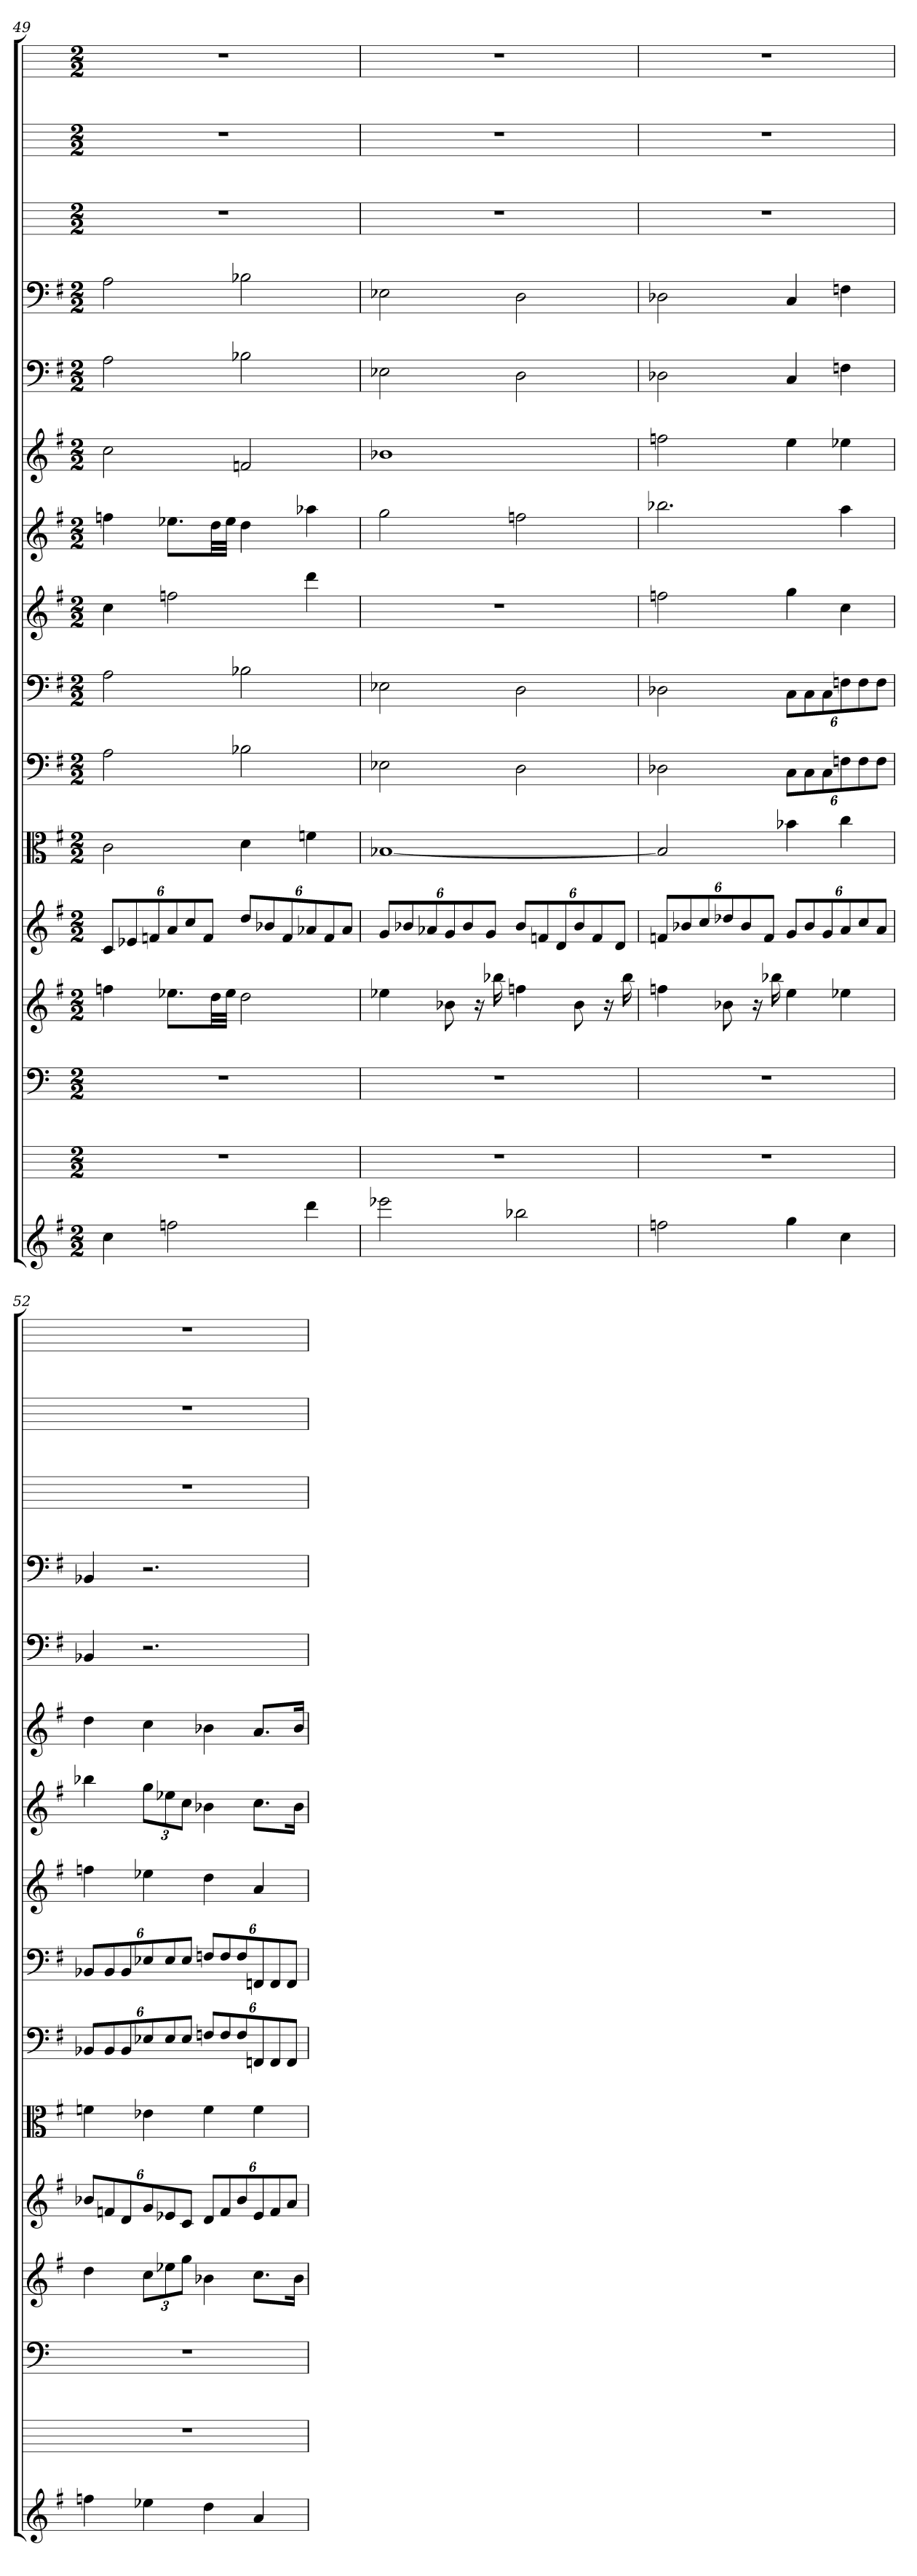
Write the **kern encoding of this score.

**kern	**kern	**kern	**kern	**kern	**kern	**kern	**kern	**kern	**kern	**kern	**kern	**kern	**kern	**kern	**kern
*part16	*part15	*part14	*part13	*part12	*part11	*part10	*part9	*part8	*part7	*part6	*part5	*part4	*part3	*part2	*part1
*staff16	*staff15	*staff14	*staff13	*staff12	*staff11	*staff10	*staff9	*staff8	*staff7	*staff6	*staff5	*staff4	*staff3	*staff2	*staff1
*	*	*clefF4	*	*	*clefC3	*clefF4	*clefF4	*	*	*	*clefF4	*clefF4	*	*	*
*k[f#]	*k[]	*k[]	*k[f#]	*k[f#]	*k[f#]	*k[f#]	*k[f#]	*k[f#]	*k[f#]	*k[f#]	*k[f#]	*k[f#]	*k[]	*k[]	*k[]
*M2/2	*M2/2	*M2/2	*M2/2	*M2/2	*M2/2	*M2/2	*M2/2	*M2/2	*M2/2	*M2/2	*M2/2	*M2/2	*M2/2	*M2/2	*M2/2
=49	=49	=49	=49	=49	=49	=49	=49	=49	=49	=49	=49	=49	=49	=49	=49
4cc	1r	1r	4ffn	12cL	2c	2A	2A	4cc	4ffn	2cc	2A	2A	1r	1r	1r
.	.	.	.	12e-X	.	.	.	.	.	.	.	.	.	.	.
.	.	.	.	12fn	.	.	.	.	.	.	.	.	.	.	.
2ffn	.	.	8.ee-XL	12a	.	.	.	2ffn	8.ee-XL	.	.	.	.	.	.
.	.	.	.	12cc	.	.	.	.	.	.	.	.	.	.	.
.	.	.	.	12fJ	.	.	.	.	.	.	.	.	.	.	.
.	.	.	32ddLL	.	.	.	.	.	32ddLL	.	.	.	.	.	.
.	.	.	32ee-JJJ	.	.	.	.	.	32ee-JJJ	.	.	.	.	.	.
.	.	.	2dd	12ddL	4d	2B-X	2B-X	.	4dd	2fn	2B-X	2B-X	.	.	.
.	.	.	.	12b-X	.	.	.	.	.	.	.	.	.	.	.
.	.	.	.	12f	.	.	.	.	.	.	.	.	.	.	.
4ddd	.	.	.	12a-X	4fn	.	.	4ddd	4aa-X	.	.	.	.	.	.
.	.	.	.	12f	.	.	.	.	.	.	.	.	.	.	.
.	.	.	.	12a-J	.	.	.	.	.	.	.	.	.	.	.
=50	=50	=50	=50	=50	=50	=50	=50	=50	=50	=50	=50	=50	=50	=50	=50
2eee-X	1r	1r	4ee-X	12gL	[1B-X	2E-X	2E-X	1r	2gg	1b-X	2E-X	2E-X	1r	1r	1r
.	.	.	.	12b-X	.	.	.	.	.	.	.	.	.	.	.
.	.	.	.	12a-X	.	.	.	.	.	.	.	.	.	.	.
.	.	.	8b-X	12g	.	.	.	.	.	.	.	.	.	.	.
.	.	.	.	12b-	.	.	.	.	.	.	.	.	.	.	.
.	.	.	16r	.	.	.	.	.	.	.	.	.	.	.	.
.	.	.	.	12gJ	.	.	.	.	.	.	.	.	.	.	.
.	.	.	16bb-X	.	.	.	.	.	.	.	.	.	.	.	.
2bb-X	.	.	4ffn	12b-L	.	2D	2D	.	2ffn	.	2D	2D	.	.	.
.	.	.	.	12fn	.	.	.	.	.	.	.	.	.	.	.
.	.	.	.	12d	.	.	.	.	.	.	.	.	.	.	.
.	.	.	8b-	12b-	.	.	.	.	.	.	.	.	.	.	.
.	.	.	.	12f	.	.	.	.	.	.	.	.	.	.	.
.	.	.	16r	.	.	.	.	.	.	.	.	.	.	.	.
.	.	.	.	12dJ	.	.	.	.	.	.	.	.	.	.	.
.	.	.	16bb-	.	.	.	.	.	.	.	.	.	.	.	.
=51	=51	=51	=51	=51	=51	=51	=51	=51	=51	=51	=51	=51	=51	=51	=51
2ffn	1r	1r	4ffn	12fnL	2B-]	2D-X	2D-X	2ffn	2.bb-X	2ffn	2D-X	2D-X	1r	1r	1r
.	.	.	.	12b-X	.	.	.	.	.	.	.	.	.	.	.
.	.	.	.	12cc	.	.	.	.	.	.	.	.	.	.	.
.	.	.	8b-X	12dd-X	.	.	.	.	.	.	.	.	.	.	.
.	.	.	.	12b-	.	.	.	.	.	.	.	.	.	.	.
.	.	.	16r	.	.	.	.	.	.	.	.	.	.	.	.
.	.	.	.	12fJ	.	.	.	.	.	.	.	.	.	.	.
.	.	.	16bb-X	.	.	.	.	.	.	.	.	.	.	.	.
4gg	.	.	4ee	12gL	4b-X	12C\L	12C\L	4gg	.	4ee	4C	4C	.	.	.
.	.	.	.	12b-	.	12C\	12C\	.	.	.	.	.	.	.	.
.	.	.	.	12g	.	12C\	12C\	.	.	.	.	.	.	.	.
4cc	.	.	4ee-X	12a	4cc	12Fn\	12Fn\	4cc	4aa	4ee-X	4Fn	4Fn	.	.	.
.	.	.	.	12cc	.	12F\	12F\	.	.	.	.	.	.	.	.
.	.	.	.	12aJ	.	12F\J	12F\J	.	.	.	.	.	.	.	.
=52	=52	=52	=52	=52	=52	=52	=52	=52	=52	=52	=52	=52	=52	=52	=52
4ffn	1r	1r	4dd	12b-XL	4fn	12BB-X/L	12BB-X/L	4ffn	4bb-X	4dd	4BB-X	4BB-X	1r	1r	1r
.	.	.	.	12fn	.	12BB-/	12BB-/	.	.	.	.	.	.	.	.
.	.	.	.	12d	.	12BB-/	12BB-/	.	.	.	.	.	.	.	.
4ee-X	.	.	12ccL	12g	4e-X	12E-X/	12E-X/	4ee-X	12ggL	4cc	2.r	2.r	.	.	.
.	.	.	12ee-X	12e-X	.	12E-/	12E-/	.	12ee-X	.	.	.	.	.	.
.	.	.	12ggJ	12cJ	.	12E-/J	12E-/J	.	12ccJ	.	.	.	.	.	.
4dd	.	.	4b-X	12dL	4f	12Fn/L	12Fn/L	4dd	4b-X	4b-X	.	.	.	.	.
.	.	.	.	12f	.	12F/	12F/	.	.	.	.	.	.	.	.
.	.	.	.	12b-	.	12F/	12F/	.	.	.	.	.	.	.	.
4a	.	.	8.ccL	12e-	4f	12FFn/	12FFn/	4a	8.ccL	8.aL	.	.	.	.	.
.	.	.	.	12f	.	12FF/	12FF/	.	.	.	.	.	.	.	.
.	.	.	.	12aJ	.	12FF/J	12FF/J	.	.	.	.	.	.	.	.
.	.	.	16b-Jk	.	.	.	.	.	16b-Jk	16b-Jk	.	.	.	.	.
=	=	=	=	=	=	=	=	=	=	=	=	=	=	=	=
*-	*-	*-	*-	*-	*-	*-	*-	*-	*-	*-	*-	*-	*-	*-	*-
